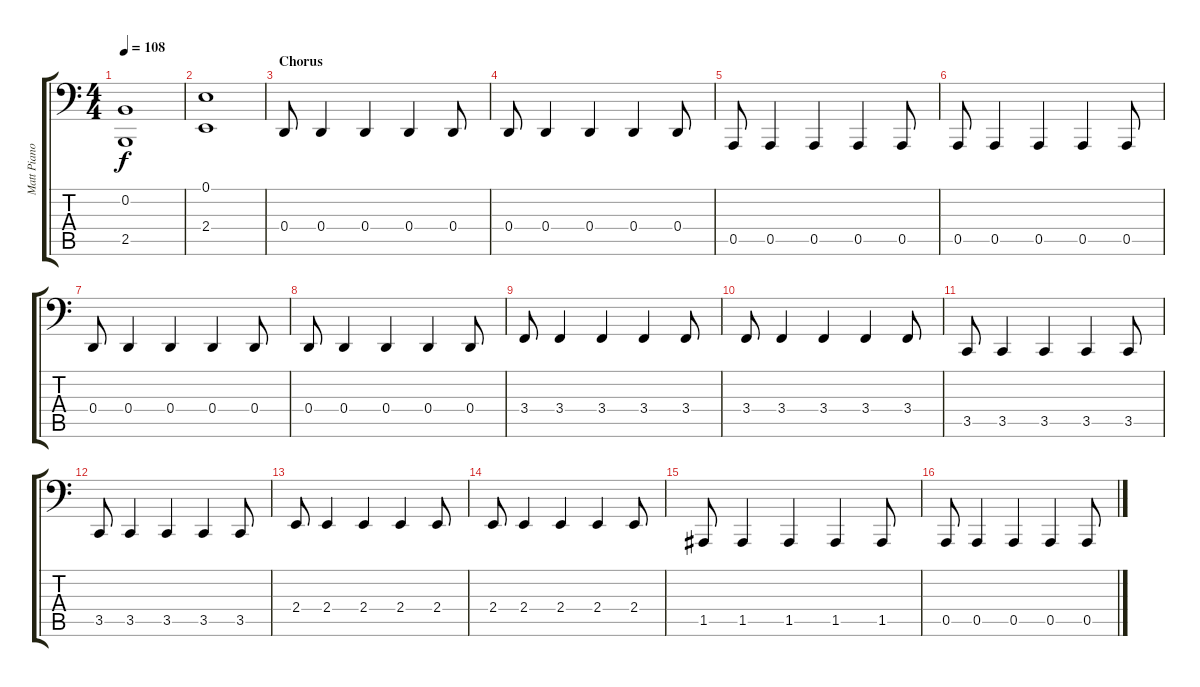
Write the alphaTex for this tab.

\track ("Matt Piano" "Matt Piano") {instrument honkytonkpiano}
\staff {score tabs}
\tuning (E3 B2 G2 D2 A1 E1) {hide}
\ts (4 4)
\tempo 108
\clef f4
\ks c
(0.2 2.5).1{dy f} |
(0.1 2.4).1 |
\section ("" "Chorus")
0.4.8 0.4.4 0.4.4 0.4.4 0.4.8 |
0.4.8 0.4.4 0.4.4 0.4.4 0.4.8 |
0.5.8 0.5.4 0.5.4 0.5.4 0.5.8 |
0.5.8 0.5.4 0.5.4 0.5.4 0.5.8 |
0.4.8 0.4.4 0.4.4 0.4.4 0.4.8 |
0.4.8 0.4.4 0.4.4 0.4.4 0.4.8 |
3.4.8 3.4.4 3.4.4 3.4.4 3.4.8 |
3.4.8 3.4.4 3.4.4 3.4.4 3.4.8 |
3.5.8 3.5.4 3.5.4 3.5.4 3.5.8 |
3.5.8 3.5.4 3.5.4 3.5.4 3.5.8 |
2.4.8 2.4.4 2.4.4 2.4.4 2.4.8 |
2.4.8 2.4.4 2.4.4 2.4.4 2.4.8 |
1.5.8 1.5.4 1.5.4 1.5.4 1.5.8 |
0.5.8 0.5.4 0.5.4 0.5.4 0.5.8
